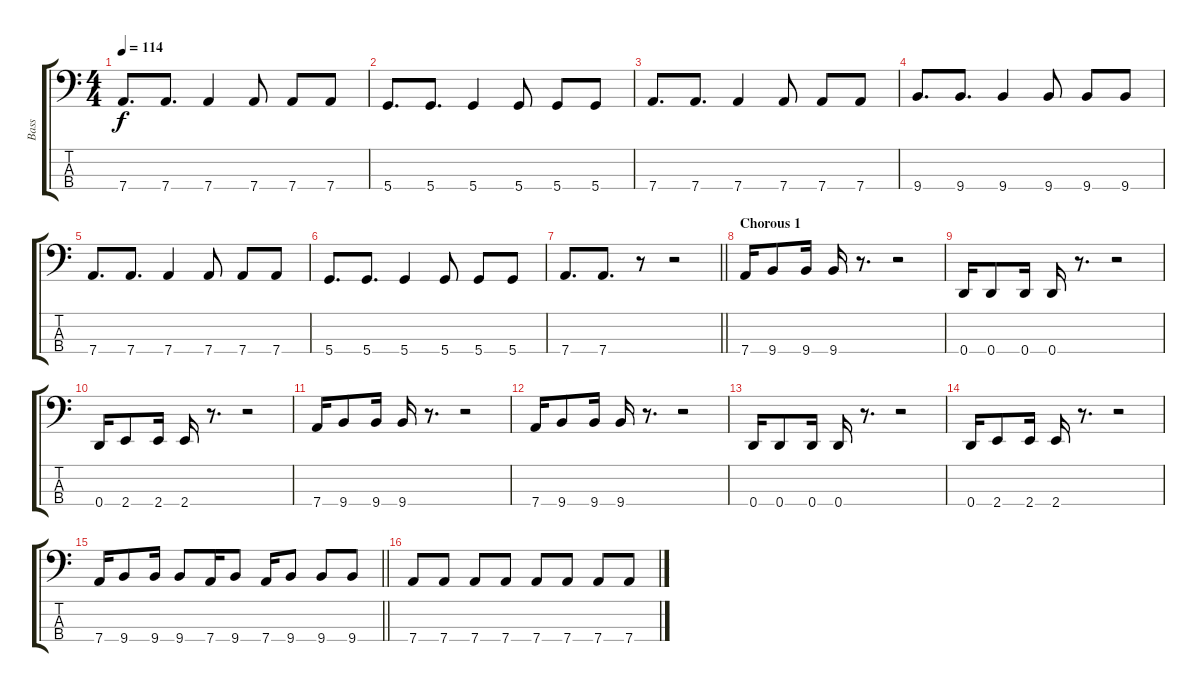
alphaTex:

\track ("Bass" "Bass") {instrument electricbassfinger}
\staff {score tabs}
\tuning (G2 D2 A1 D1) {hide}
\ts (4 4)
\tempo 114
\clef f4
\ks c
7.4.8{d dy f} 7.4.8{d} 7.4.4 7.4.8 7.4.8 7.4.8 |
5.4.8{d} 5.4.8{d} 5.4.4 5.4.8 5.4.8 5.4.8 |
7.4.8{d} 7.4.8{d} 7.4.4 7.4.8 7.4.8 7.4.8 |
9.4.8{d} 9.4.8{d} 9.4.4 9.4.8 9.4.8 9.4.8 |
7.4.8{d} 7.4.8{d} 7.4.4 7.4.8 7.4.8 7.4.8 |
5.4.8{d} 5.4.8{d} 5.4.4 5.4.8 5.4.8 5.4.8 |
\barLineRight lightlight
7.4.8{d} 7.4.8{d} r.8 r.2 |
\section ("" "Chorous 1")
7.4.16 9.4.8 9.4.16 9.4.16 r.8{d} r.2 |
0.4.16 0.4.8 0.4.16 0.4.16 r.8{d} r.2 |
0.4.16 2.4.8 2.4.16 2.4.16 r.8{d} r.2 |
7.4.16 9.4.8 9.4.16 9.4.16 r.8{d} r.2 |
7.4.16 9.4.8 9.4.16 9.4.16 r.8{d} r.2 |
0.4.16 0.4.8 0.4.16 0.4.16 r.8{d} r.2 |
0.4.16 2.4.8 2.4.16 2.4.16 r.8{d} r.2 |
\barLineRight lightlight
7.4.16 9.4.8 9.4.16 9.4.8 7.4.16 9.4.8 7.4.16 9.4.8 9.4.8 9.4.8 |
\section ("" "")
7.4.8 7.4.8 7.4.8 7.4.8 7.4.8 7.4.8 7.4.8 7.4.8
